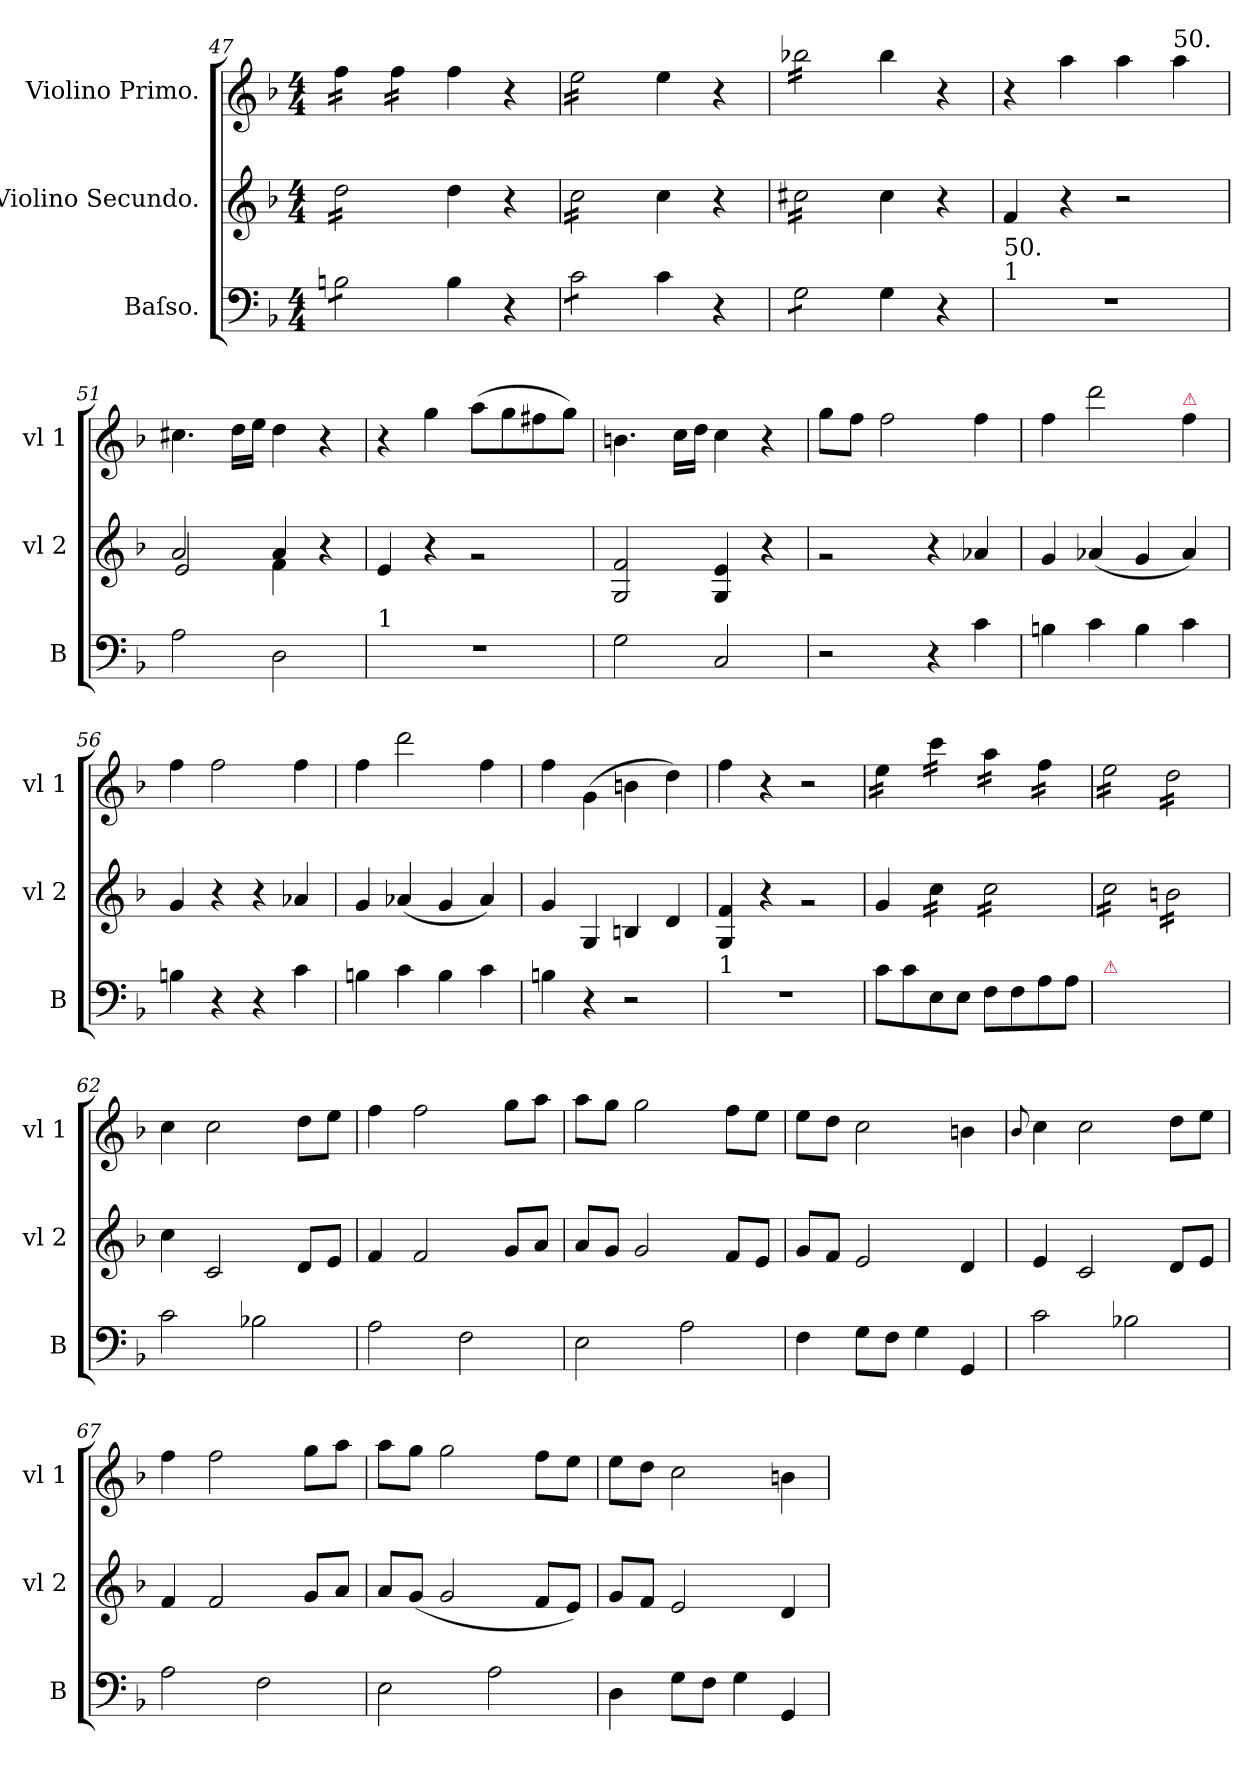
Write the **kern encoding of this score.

**kern	**kern	**kern	**dynam
*part3	*part2	*part1	*part1
*staff3	*staff2	*staff1	*staff1
*I"Baſso.	*I"Violino Secundo.	*I"Violino Primo.	*
*I'B	*I'vl 2	*I'vl 1	*
*clefF4	*clefG2	*clefG2	*
*k[b-]	*k[b-]	*k[b-]	*
*F:	*F:	*F:	*
*M4/4	*M4/4	*M4/4	*
=47	=47	=47	=47
*tremolo	*	*	*
*	*tremolo	*	*
*	*	*tremolo	*
8Bn\L	16dd\LL	16ff\LL	.
.	16dd\	16ff\	.
8Bn\	16dd\	16ff\	.
.	16dd\	16ff\JJ	.
8Bn\	16dd\	16ff\LL	.
.	16dd\	16ff\	.
8Bn\J	16dd\	16ff\	.
*Xtremolo	*	*	*
.	16dd\JJ	16ff\JJ	.
*	*	*Xtremolo	*
*	*Xtremolo	*	*
4B\	4dd\	4ff\	.
4r	4r	4r	.
=48	=48	=48	=48
*tremolo	*	*	*
*	*tremolo	*	*
*	*	*tremolo	*
8c\L	16cc\LL	16ee\LL	.
.	16cc\	16ee\	.
8c\	16cc\	16ee\	.
.	16cc\	16ee\	.
8c\	16cc\	16ee\	.
.	16cc\	16ee\	.
8c\J	16cc\	16ee\	.
*Xtremolo	*	*	*
.	16cc\JJ	16ee\JJ	.
*	*	*Xtremolo	*
*	*Xtremolo	*	*
4c\	4cc\	4ee\	.
4r	4r	4r	.
=49	=49	=49	=49
*tremolo	*	*	*
*	*tremolo	*	*
*	*	*tremolo	*
8G\L	16cc#X\LL	16bb-X\LL	.
.	16cc#X\	16bb-X\	.
8G\	16cc#X\	16bb-X\	.
.	16cc#X\	16bb-X\	.
8G\	16cc#X\	16bb-X\	.
.	16cc#X\	16bb-X\	.
8G\J	16cc#X\	16bb-X\	.
*Xtremolo	*	*	*
.	16cc#X\JJ	16bb-X\JJ	.
*	*	*Xtremolo	*
*	*Xtremolo	*	*
4G\	4cc#\	4bb-\	.
4r	4r	4r	.
=50	=50	=50	=50
!LO:TX:a:t=1	!	!	!
!LO:TX:a:t=50.	!	!	!
1r	4f/	4r	.
.	4r	4aa\	.
.	2r	4aa\	.
!	!	!LO:TX:a:t=50.	!
.	.	4aa\	.
=51	=51	=51	=51
*	*^	*	*
2A\	2a/	2e/	4.cc#X\	for
.	.	.	16dd\LL	.
.	.	.	16ee\JJ	.
2D\	4a/	4f\	4dd\	.
.	4r	4ryy	4r	.
=52	=52	=52	=52	=52
!LO:TX:a:t=1	!	!	!	!
*	*v	*v	*	*
1r	4e/	4r	.
.	4r	4gg\	.
.	2rg	(8aa\L	.
.	.	8gg\	.
.	.	8ff#X\	.
.	.	8gg\J)	.
=53	=53	=53	=53
2G\	2G/ 2f/	4.bn\	.
.	.	16cc\LL	.
.	.	16dd\JJ	.
2C/	4G/ 4e/	4cc\	.
.	4r	4r	.
=54	=54	=54	=54
2r	2rg	8gg\L	.
.	.	8ff\J	.
.	.	2ff\	.
4r	4r	.	.
4c\	4a-X/	4ff\	.
=55	=55	=55	=55
4Bn\	4g/	4ff\	.
4c\	(4a-X/	2ddd\	.
4B\	4g/	.	.
!	!	!LO:TX:a:color=crimson:t=⚠	!
4c\	4a-/)	4ff\	.
=56	=56	=56	=56
4Bn\	4g/	4ff\	.
4r	4r	2ff\	.
4r	4r	.	.
4c\	4a-X/	4ff\	.
=57	=57	=57	=57
4Bn\	4g/	4ff\	.
4c\	(4a-X/	2ddd\	.
4B\	4g/	.	.
4c\	4a-/)	4ff\	.
=58	=58	=58	=58
4Bn\	4g/	4ff\	.
4r	4G/	(4g\	.
2r	4Bn/	4bn\	.
.	4d/	4dd\)	.
=59	=59	=59	=59
!LO:TX:a:t=1	!	!	!
1r	4G/ 4f/	4ff\	.
.	4r	4r	.
.	2rg	2r	.
=60	=60	=60	=60
*	*	*tremolo	*
8c\L	4g/	16ee\LL	.
.	.	16ee\	.
8c\	.	16ee\	.
.	.	16ee\JJ	.
*	*tremolo	*	*
8E\	16cc\LL	16ccc\LL	.
.	16cc\	16ccc\	.
8E\J	16cc\	16ccc\	.
.	16cc\JJ	16ccc\JJ	.
8F\L	16cc\LL	16aa\LL	.
.	16cc\	16aa\	.
8F\	16cc\	16aa\	.
.	16cc\	16aa\JJ	.
8A\	16cc\	16ff\LL	.
.	16cc\	16ff\	.
8A\J	16cc\	16ff\	.
.	16cc\JJ	16ff\JJ	.
=61	=61	=61	=61
!LO:TX:a:color=crimson:t=⚠	!	!	!
1ryy	16cc\LL	16ee\LL	.
.	16cc\	16ee\	.
.	16cc\	16ee\	.
.	16cc\	16ee\	.
.	16cc\	16ee\	.
.	16cc\	16ee\	.
.	16cc\	16ee\	.
.	16cc\JJ	16ee\JJ	.
.	16bn\LL	16dd\LL	.
.	16bn\	16dd\	.
.	16bn\	16dd\	.
.	16bn\	16dd\	.
.	16bn\	16dd\	.
.	16bn\	16dd\	.
.	16bn\	16dd\	.
.	16bn\JJ	16dd\JJ	.
*	*	*Xtremolo	*
*	*Xtremolo	*	*
=62	=62	=62	=62
2c\	4cc\	4cc\	.
.	2c/	2cc\	.
2B-X\	.	.	.
.	8d/L	8dd\L	.
.	8e/J	8ee\J	.
=63	=63	=63	=63
2A\	4f/	4ff\	.
.	2f/	2ff\	.
2F\	.	.	.
.	8g/L	8gg\L	.
.	8a/J	8aa\J	.
=64	=64	=64	=64
2E\	8a/L	8aa\L	.
.	8g/J	8gg\J	.
.	2g/	2gg\	.
2A\	.	.	.
.	8f/L	8ff\L	.
.	8e/J	8ee\J	.
=65	=65	=65	=65
4F\	8g/L	8ee\L	.
.	8f/J	8dd\J	.
8G\L	2e/	2cc\	.
8F\J	.	.	.
4G\	.	.	.
4GG/	4d/	4bn\	.
=66	=66	=66	=66
.	.	8qqb-/	.
2c\	4e/	4cc\	.
.	2c/	2cc\	.
2B-X\	.	.	.
.	8d/L	8dd\L	.
.	8e/J	8ee\J	.
=67	=67	=67	=67
2A\	4f/	4ff\	.
.	2f/	2ff\	.
2F\	.	.	.
.	8g/L	8gg\L	.
.	8a/J	8aa\J	.
=68	=68	=68	=68
2E\	8a/L	8aa\L	.
.	(8g/J	8gg\J	.
.	2g/	2gg\	.
2A\	.	.	.
.	8f/L	8ff\L	.
.	8e/J)	8ee\J	.
=69	=69	=69	=69
4D\	8g/L	8ee\L	.
.	8f/J	8dd\J	.
8G\L	2e/	2cc\	.
8F\J	.	.	.
4G\	.	.	.
4GG/	4d/	4bn\	.
=	=	=	=
*-	*-	*-	*-
